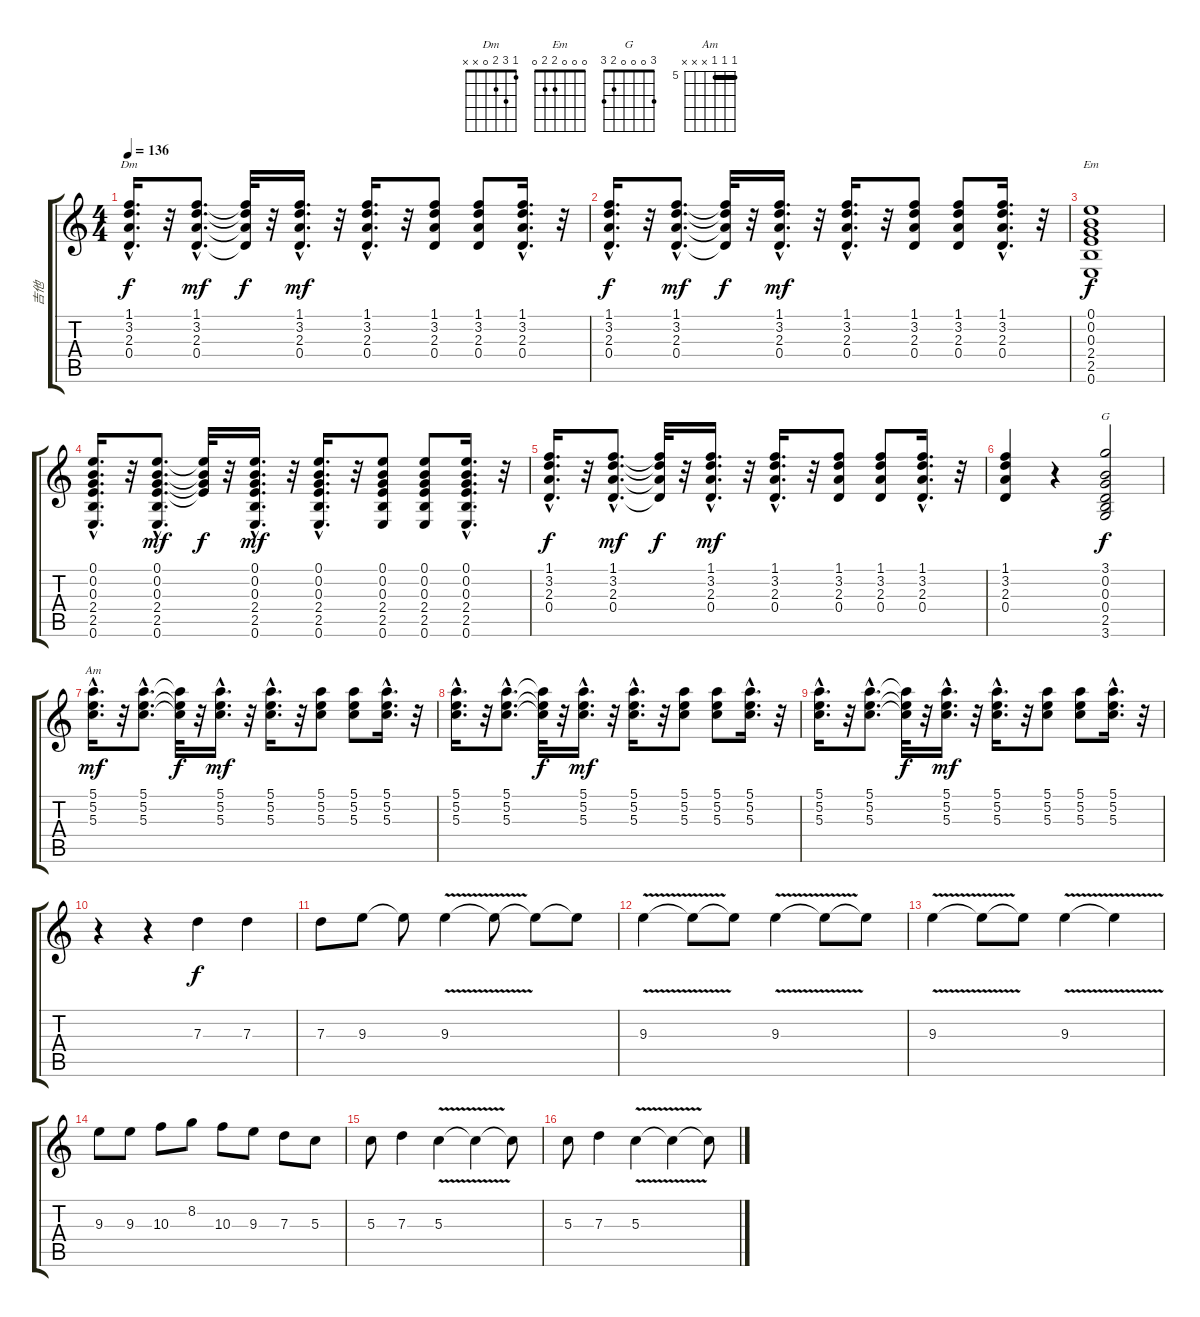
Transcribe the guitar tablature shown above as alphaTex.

\track ("吉他" "吉他") {instrument distortionguitar}
\staff {score tabs}
\tuning (E4 B3 G3 D3 A2 E2) {hide}
\chord ("Dm" 1 3 2 0 x x)
\chord ("Em" 0 0 0 2 2 0)
\chord ("G" 3 0 0 0 2 3)
\chord ("Am" 5 5 5 x x x) {firstfret 5 barre 5}
\ts (4 4)
\tempo 136
\clef g2
\ks c
(1.1{hac} 3.2{hac} 2.3{hac} 0.4{hac}).16{d ch "Dm" dy f} r.32 (1.1{hac} 3.2{hac} 2.3{hac} 0.4{hac}).8{d dy mf} (1.1{t} 3.2{t} 2.3{t} 0.4{t}).32{dy f} r.32 (1.1{hac} 3.2{hac} 2.3{hac} 0.4{hac}).16{d dy mf} r.32 (1.1{hac} 3.2{hac} 2.3{hac} 0.4{hac}).16{d} r.32 (1.1 3.2 2.3 0.4).8 (1.1 3.2 2.3 0.4).8 (1.1{hac} 3.2{hac} 2.3{hac} 0.4{hac}).16{d} r.32 |
(1.1{hac} 3.2{hac} 2.3{hac} 0.4{hac}).16{d dy f} r.32 (1.1{hac} 3.2{hac} 2.3{hac} 0.4{hac}).8{d dy mf} (1.1{t} 3.2{t} 2.3{t} 0.4{t}).32{dy f} r.32 (1.1{hac} 3.2{hac} 2.3{hac} 0.4{hac}).16{d dy mf} r.32 (1.1{hac} 3.2{hac} 2.3{hac} 0.4{hac}).16{d} r.32 (1.1 3.2 2.3 0.4).8 (1.1 3.2 2.3 0.4).8 (1.1{hac} 3.2{hac} 2.3{hac} 0.4{hac}).16{d} r.32 |
(0.1 0.2 0.3 2.4 2.5 0.6).1{ch "Em" dy f} |
(0.1{hac} 0.2{hac} 0.3{hac} 2.4{hac} 2.5{hac} 0.6{hac}).16{d} r.32 (0.1{hac} 0.2{hac} 0.3{hac} 2.4{hac} 2.5{hac} 0.6{hac}).8{d dy mf} (0.1{t} 0.2{t} 0.3{t} 2.4{t}).32{dy f} r.32 (0.1{hac} 0.2{hac} 0.3{hac} 2.4{hac} 2.5{hac} 0.6{hac}).16{d dy mf} r.32 (0.1{hac} 0.2{hac} 0.3{hac} 2.4{hac} 2.5{hac} 0.6{hac}).16{d} r.32 (0.1 0.2 0.3 2.4 2.5 0.6).8 (0.1 0.2 0.3 2.4 2.5 0.6).8 (0.1{hac} 0.2{hac} 0.3{hac} 2.4{hac} 2.5{hac} 0.6{hac}).16{d} r.32 |
(1.1{hac} 3.2{hac} 2.3{hac} 0.4{hac}).16{d dy f} r.32 (1.1{hac} 3.2{hac} 2.3{hac} 0.4{hac}).8{d dy mf} (1.1{t} 3.2{t} 2.3{t} 0.4{t}).32{dy f} r.32 (1.1{hac} 3.2{hac} 2.3{hac} 0.4{hac}).16{d dy mf} r.32 (1.1{hac} 3.2{hac} 2.3{hac} 0.4{hac}).16{d} r.32 (1.1 3.2 2.3 0.4).8 (1.1 3.2 2.3 0.4).8 (1.1{hac} 3.2{hac} 2.3{hac} 0.4{hac}).16{d} r.32 |
(1.1 3.2 2.3 0.4).4 r.4 (3.1 0.2 0.3 0.4 2.5 3.6).2{ch "G" dy f} |
(5.1{hac} 5.2{hac} 5.3{hac}).16{d ch "Am" dy mf} r.32 (5.1{hac} 5.2{hac} 5.3{hac}).8{d} (5.1{t} 5.2{t} 5.3{t}).32{dy f} r.32 (5.1{hac} 5.2{hac} 5.3{hac}).16{d dy mf} r.32 (5.1{hac} 5.2{hac} 5.3{hac}).16{d} r.32 (5.1 5.2 5.3).8 (5.1 5.2 5.3).8 (5.1{hac} 5.2{hac} 5.3{hac}).16{d} r.32 |
(5.1{hac} 5.2{hac} 5.3{hac}).16{d} r.32 (5.1{hac} 5.2{hac} 5.3{hac}).8{d} (5.1{t} 5.2{t} 5.3{t}).32{dy f} r.32 (5.1{hac} 5.2{hac} 5.3{hac}).16{d dy mf} r.32 (5.1{hac} 5.2{hac} 5.3{hac}).16{d} r.32 (5.1 5.2 5.3).8 (5.1 5.2 5.3).8 (5.1{hac} 5.2{hac} 5.3{hac}).16{d} r.32 |
(5.1{hac} 5.2{hac} 5.3{hac}).16{d} r.32 (5.1{hac} 5.2{hac} 5.3{hac}).8{d} (5.1{t} 5.2{t} 5.3{t}).32{dy f} r.32 (5.1{hac} 5.2{hac} 5.3{hac}).16{d dy mf} r.32 (5.1{hac} 5.2{hac} 5.3{hac}).16{d} r.32 (5.1 5.2 5.3).8 (5.1 5.2 5.3).8 (5.1{hac} 5.2{hac} 5.3{hac}).16{d} r.32 |
r.4 r.4 7.3.4{dy f volume 16} 7.3.4 |
7.3.8 9.3.8 9.3{t}.8 9.3{v}.4 9.3{t}.8 9.3{t}.8 9.3{t}.8 |
9.3{v}.4 9.3{t}.8 9.3{t}.8 9.3{v}.4 9.3{t}.8 9.3{t}.8 |
9.3{v}.4 9.3{t}.8 9.3{t}.8 9.3{v}.4 9.3{t}.4 |
9.3.8 9.3.8 10.3.8 8.2.8 10.3.8 9.3.8 7.3.8 5.3.8 |
5.3.8 7.3.4 5.3{v}.4 5.3{t}.4 5.3{t}.8 |
5.3.8 7.3.4 5.3{v}.4 5.3{t}.4 5.3{t}.8
